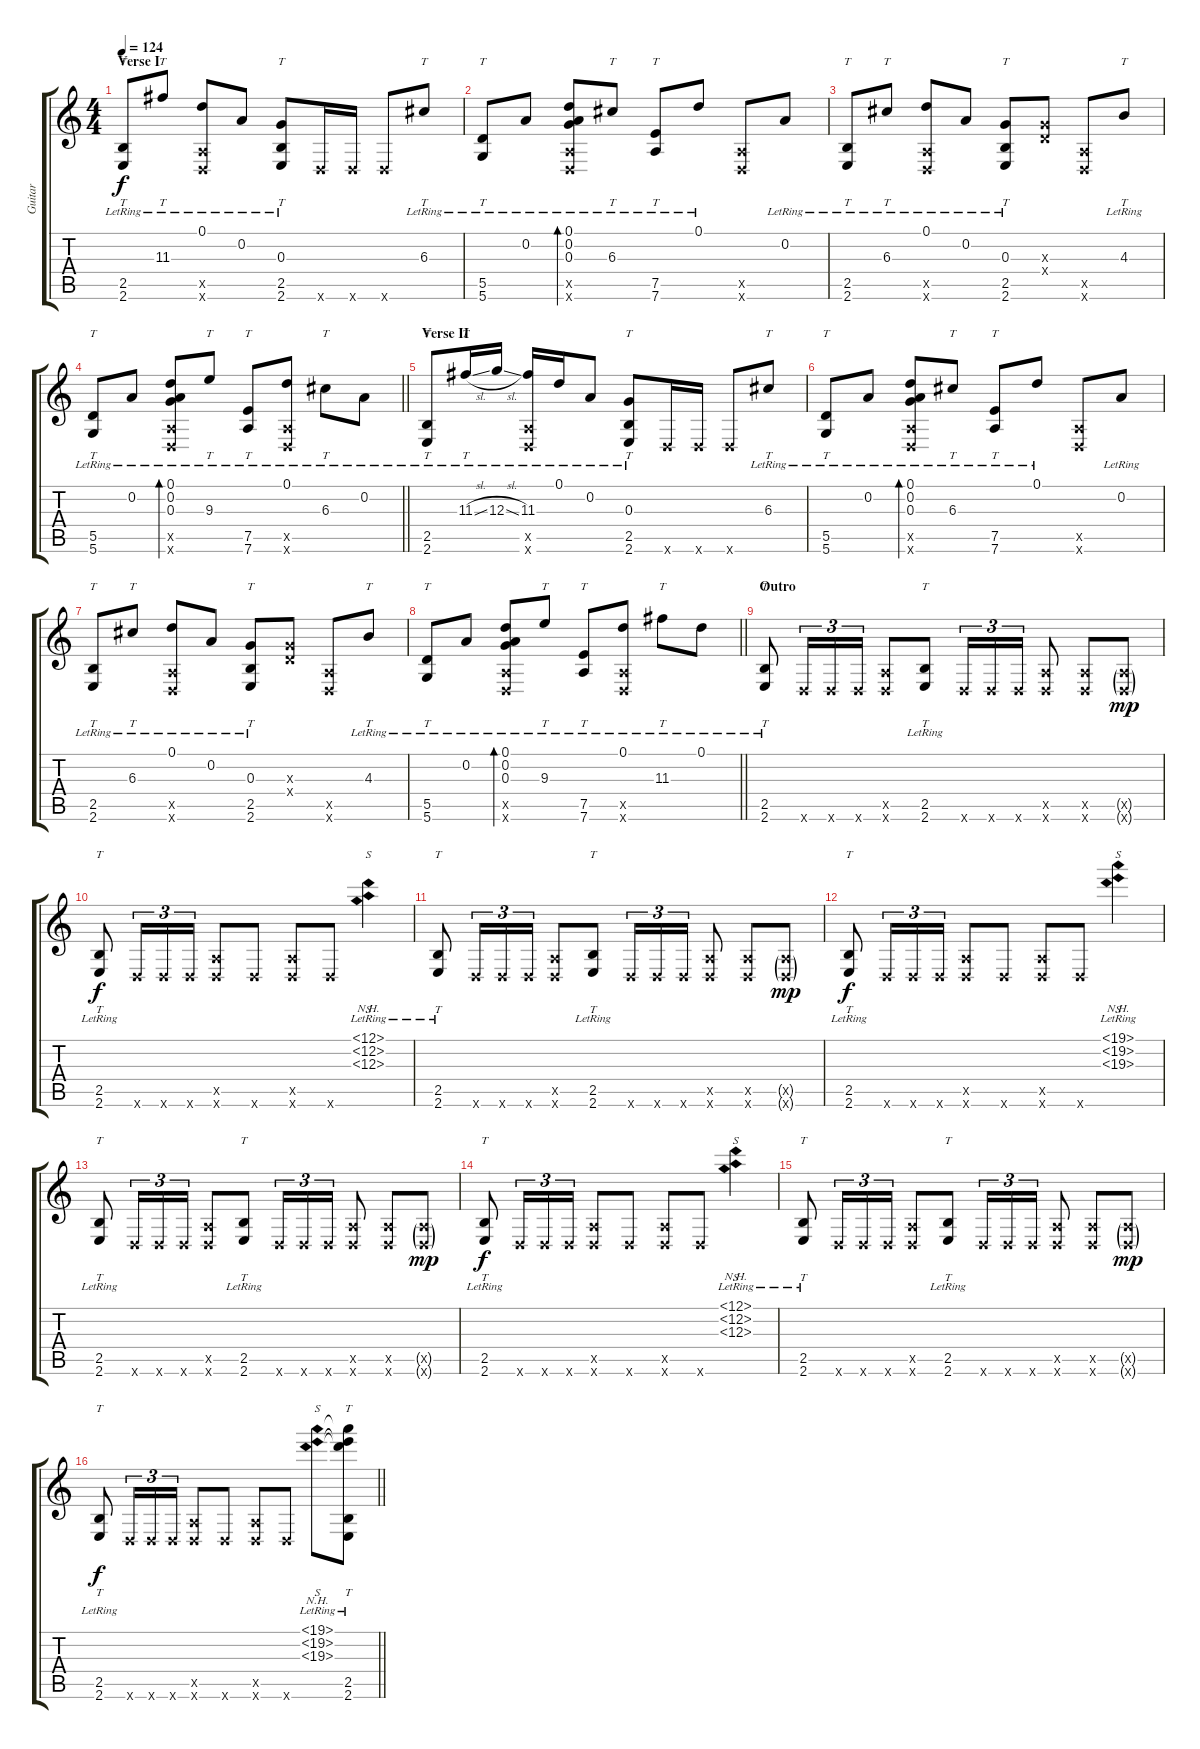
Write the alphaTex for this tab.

\track ("Guitar" "Guitar") {instrument acousticguitarsteel}
\staff {score tabs}
\tuning (D4 A3 G3 D3 A2 D2) {hide}
\ts (4 4)
\section ("" "Verse I")
\tempo 124
\clef g2
\ks c
(2.5{lr} 2.6{lr}).8{tt dy f} 11.3{lr}.8{tt} (0.1{lr} 0.5{x} 0.6{x}).8 0.2{lr}.8 (0.3{lr} 2.5{lr} 2.6{lr}).8{tt} 0.6{x}.16 0.6{x}.16 0.6{x}.8 6.3{lr}.8{tt} |
(5.5{lr} 5.6{lr}).8{tt} 0.2{lr}.8 (0.1{lr} 0.2{lr} 0.3{lr} 0.5{x} 0.6{x}).8{bd 120} 6.3{lr}.8{tt} (7.5{lr} 7.6{lr}).8{tt} 0.1{lr}.8 (0.5{x} 0.6{x}).8 0.2{lr}.8 |
(2.5{lr} 2.6{lr}).8{tt} 6.3{lr}.8{tt} (0.1{lr} 0.5{x} 0.6{x}).8 0.2{lr}.8 (0.3{lr} 2.5{lr} 2.6{lr}).8{tt} (0.3{x} 0.4{x}).8 (0.5{x} 0.6{x}).8 4.3{lr}.8{tt} |
\barLineRight lightlight
(5.5{lr} 5.6{lr}).8{tt} 0.2{lr}.8 (0.1{lr} 0.2{lr} 0.3{lr} 0.5{x} 0.6{x}).8{bd 120} 9.3{lr}.8{tt} (7.5{lr} 7.6{lr}).8{tt} (0.1{lr} 0.5{x} 0.6{x}).8 6.3{lr}.8{tt} 0.2{lr}.8 |
\section ("" "Verse II")
(2.5{lr} 2.6{lr}).8{tt} 11.3{sl lr}.16{tt} 12.3{sl lr}.16 (11.3{lr} 0.5{x} 0.6{x}).16 0.1{lr}.16 0.2{lr}.8 (0.3{lr} 2.5{lr} 2.6{lr}).8{tt} 0.6{x}.16 0.6{x}.16 0.6{x}.8 6.3{lr}.8{tt} |
(5.5{lr} 5.6{lr}).8{tt} 0.2{lr}.8 (0.1{lr} 0.2{lr} 0.3{lr} 0.5{x} 0.6{x}).8{bd 120} 6.3{lr}.8{tt} (7.5{lr} 7.6{lr}).8{tt} 0.1{lr}.8 (0.5{x} 0.6{x}).8 0.2{lr}.8 |
(2.5{lr} 2.6{lr}).8{tt} 6.3{lr}.8{tt} (0.1{lr} 0.5{x} 0.6{x}).8 0.2{lr}.8 (0.3{lr} 2.5{lr} 2.6{lr}).8{tt} (0.3{x} 0.4{x}).8 (0.5{x} 0.6{x}).8 4.3{lr}.8{tt} |
\barLineRight lightlight
(5.5{lr} 5.6{lr}).8{tt} 0.2{lr}.8 (0.1{lr} 0.2{lr} 0.3{lr} 0.5{x} 0.6{x}).8{bd 120} 9.3{lr}.8{tt} (7.5{lr} 7.6{lr}).8{tt} (0.1{lr} 0.5{x} 0.6{x}).8 11.3{lr}.8{tt} 0.1{lr}.8 |
\section ("" "Outro")
(2.5{lr} 2.6{lr}).8{tt} 0.6{x}.16{tu (3 2)} 0.6{x}.16{tu (3 2)} 0.6{x}.16{tu (3 2)} (0.5{x} 0.6{x}).8 (2.5{lr} 2.6{lr}).8{tt} 0.6{x}.16{tu (3 2)} 0.6{x}.16{tu (3 2)} 0.6{x}.16{tu (3 2)} (0.5{x} 0.6{x}).8 (0.5{x} 0.6{x}).8 (0.5{g x} 0.6{g x}).8{dy mp} |
(2.5{lr} 2.6{lr}).8{tt dy f} 0.6{x}.16{tu (3 2)} 0.6{x}.16{tu (3 2)} 0.6{x}.16{tu (3 2)} (0.5{x} 0.6{x}).8 0.6{x}.8 (0.5{x} 0.6{x}).8 0.6{x}.8 (12.1{nh lr} 12.2{nh lr} 12.3{nh lr}).4{s} |
(2.5{lr} 2.6{lr}).8{tt} 0.6{x}.16{tu (3 2)} 0.6{x}.16{tu (3 2)} 0.6{x}.16{tu (3 2)} (0.5{x} 0.6{x}).8 (2.5{lr} 2.6{lr}).8{tt} 0.6{x}.16{tu (3 2)} 0.6{x}.16{tu (3 2)} 0.6{x}.16{tu (3 2)} (0.5{x} 0.6{x}).8 (0.5{x} 0.6{x}).8 (0.5{g x} 0.6{g x}).8{dy mp} |
(2.5{lr} 2.6{lr}).8{tt dy f} 0.6{x}.16{tu (3 2)} 0.6{x}.16{tu (3 2)} 0.6{x}.16{tu (3 2)} (0.5{x} 0.6{x}).8 0.6{x}.8 (0.5{x} 0.6{x}).8 0.6{x}.8 (19.1{nh lr} 19.2{nh lr} 19.3{nh lr}).4{s} |
(2.5{lr} 2.6{lr}).8{tt} 0.6{x}.16{tu (3 2)} 0.6{x}.16{tu (3 2)} 0.6{x}.16{tu (3 2)} (0.5{x} 0.6{x}).8 (2.5{lr} 2.6{lr}).8{tt} 0.6{x}.16{tu (3 2)} 0.6{x}.16{tu (3 2)} 0.6{x}.16{tu (3 2)} (0.5{x} 0.6{x}).8 (0.5{x} 0.6{x}).8 (0.5{g x} 0.6{g x}).8{dy mp} |
(2.5{lr} 2.6{lr}).8{tt dy f} 0.6{x}.16{tu (3 2)} 0.6{x}.16{tu (3 2)} 0.6{x}.16{tu (3 2)} (0.5{x} 0.6{x}).8 0.6{x}.8 (0.5{x} 0.6{x}).8 0.6{x}.8 (12.1{nh lr} 12.2{nh lr} 12.3{nh lr}).4{s} |
(2.5{lr} 2.6{lr}).8{tt} 0.6{x}.16{tu (3 2)} 0.6{x}.16{tu (3 2)} 0.6{x}.16{tu (3 2)} (0.5{x} 0.6{x}).8 (2.5{lr} 2.6{lr}).8{tt} 0.6{x}.16{tu (3 2)} 0.6{x}.16{tu (3 2)} 0.6{x}.16{tu (3 2)} (0.5{x} 0.6{x}).8 (0.5{x} 0.6{x}).8 (0.5{g x} 0.6{g x}).8{dy mp} |
\barLineRight lightlight
(2.5{lr} 2.6{lr}).8{tt dy f} 0.6{x}.16{tu (3 2)} 0.6{x}.16{tu (3 2)} 0.6{x}.16{tu (3 2)} (0.5{x} 0.6{x}).8 0.6{x}.8 (0.5{x} 0.6{x}).8 0.6{x}.8 (19.1{nh lr} 19.2{nh lr} 19.3{nh lr}).8{s} (19.1{t} 19.2{t} 19.3{t} 2.5{lr} 2.6{lr}).8{tt}
